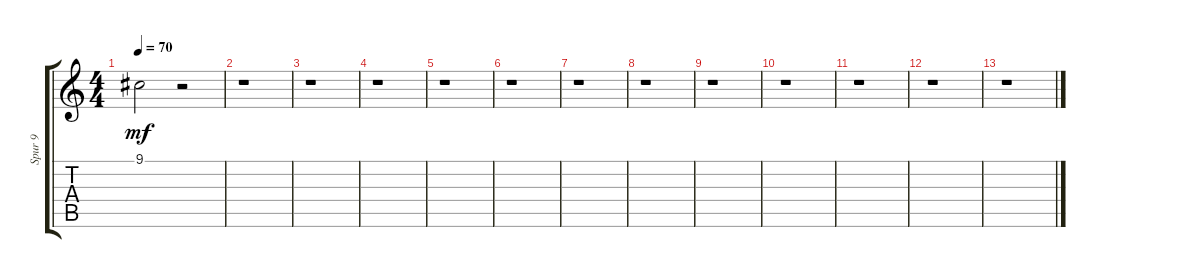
\track ("Spur 9" "Spur 9") {instrument reversecymbal}
\staff {score tabs}
\tuning (E4 B3 G3 D3 A2 E2) {hide}
\ts (4 4)
\tempo 70
\clef g2
\ks c
9.1.2{dy mf} r.2 |
r.1 |
r.1 |
r.1 |
r.1 |
r.1 |
r.1 |
r.1 |
r.1 |
r.1 |
r.1 |
r.1 |
r.1
